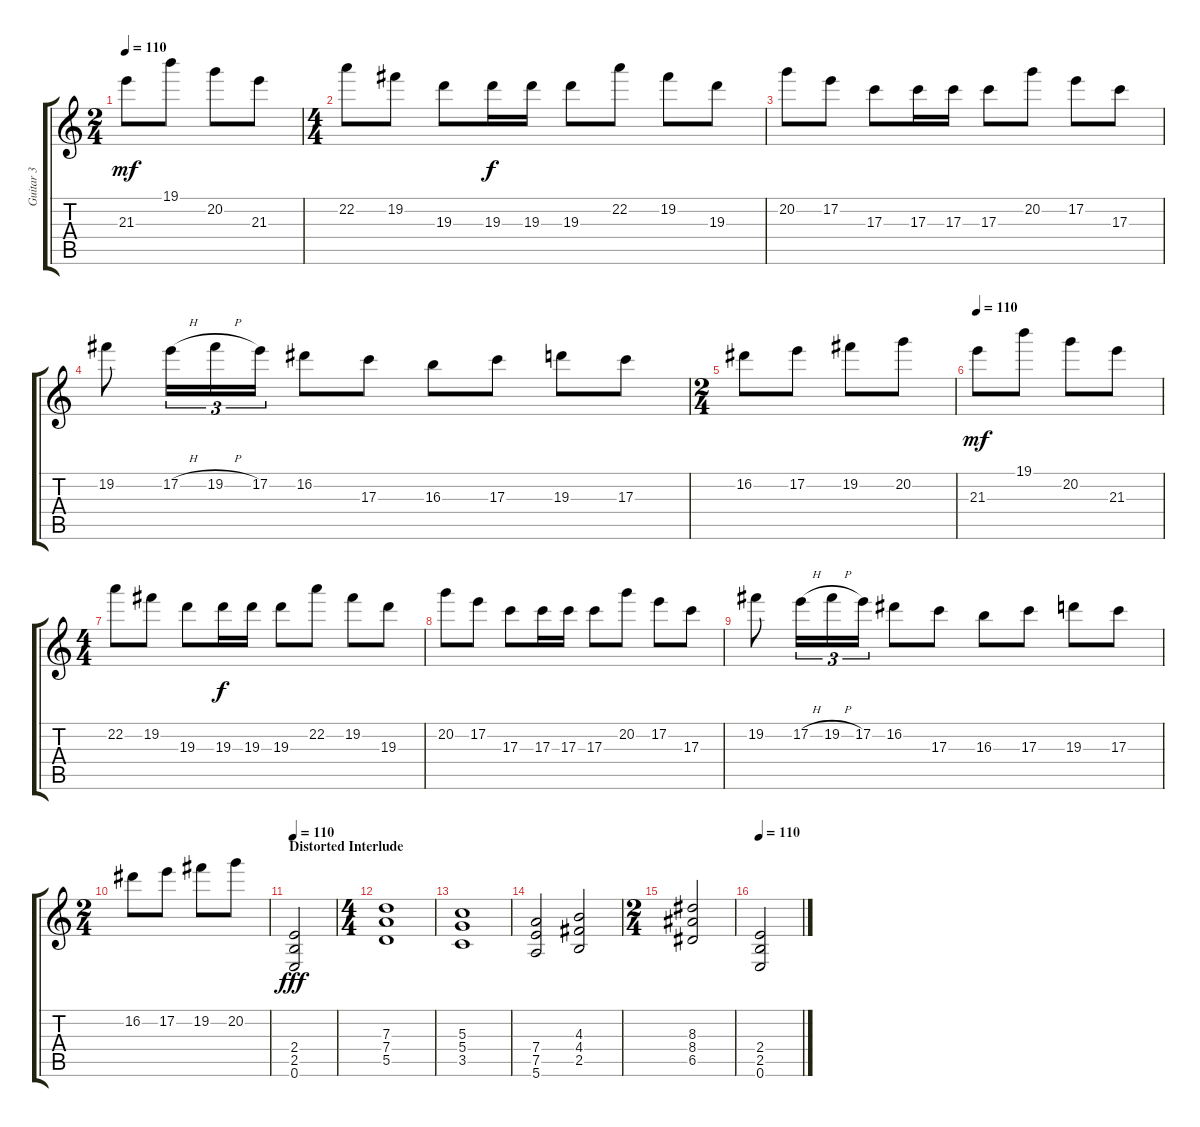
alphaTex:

\track ("Guitar 3" "Guitar 3") {instrument distortionguitar}
\staff {score tabs}
\tuning (E4 B3 G3 D3 A2 E2) {hide}
\ts (2 4)
\tempo 110
\clef g2
\ks c
21.3.8{dy mf volume 16} 19.1.8 20.2.8 21.3.8 |
\ts (4 4)
22.2.8 19.2.8 19.3.8 19.3.16{dy f} 19.3.16 19.3.8 22.2.8 19.2.8 19.3.8 |
20.2.8 17.2.8 17.3.8 17.3.16 17.3.16 17.3.8 20.2.8 17.2.8 17.3.8 |
19.2.8 17.2{h}.16{tu (3 2)} 19.2{h}.16{tu (3 2)} 17.2.16{tu (3 2)} 16.2.8 17.3.8 16.3.8 17.3.8 19.3.8 17.3.8 |
\ts (2 4)
16.2.8 17.2.8 19.2.8 20.2.8 |
\tempo 110
21.3.8{dy mf volume 16} 19.1.8 20.2.8 21.3.8 |
\ts (4 4)
22.2.8 19.2.8 19.3.8 19.3.16{dy f} 19.3.16 19.3.8 22.2.8 19.2.8 19.3.8 |
20.2.8 17.2.8 17.3.8 17.3.16 17.3.16 17.3.8 20.2.8 17.2.8 17.3.8 |
19.2.8 17.2{h}.16{tu (3 2)} 19.2{h}.16{tu (3 2)} 17.2.16{tu (3 2)} 16.2.8 17.3.8 16.3.8 17.3.8 19.3.8 17.3.8 |
\ts (2 4)
16.2.8 17.2.8 19.2.8 20.2.8 |
\section ("" "Distorted Interlude")
\tempo 110
(2.4 2.5 0.6).2{dy fff volume 10} |
\ts (4 4)
(7.3 7.4 5.5).1 |
(5.3 5.4 3.5).1 |
(7.4 7.5 5.6).2 (4.3 4.4 2.5).2 |
\ts (2 4)
(8.3 8.4 6.5).2 |
\tempo 110
(2.4 2.5 0.6).2{volume 8}
